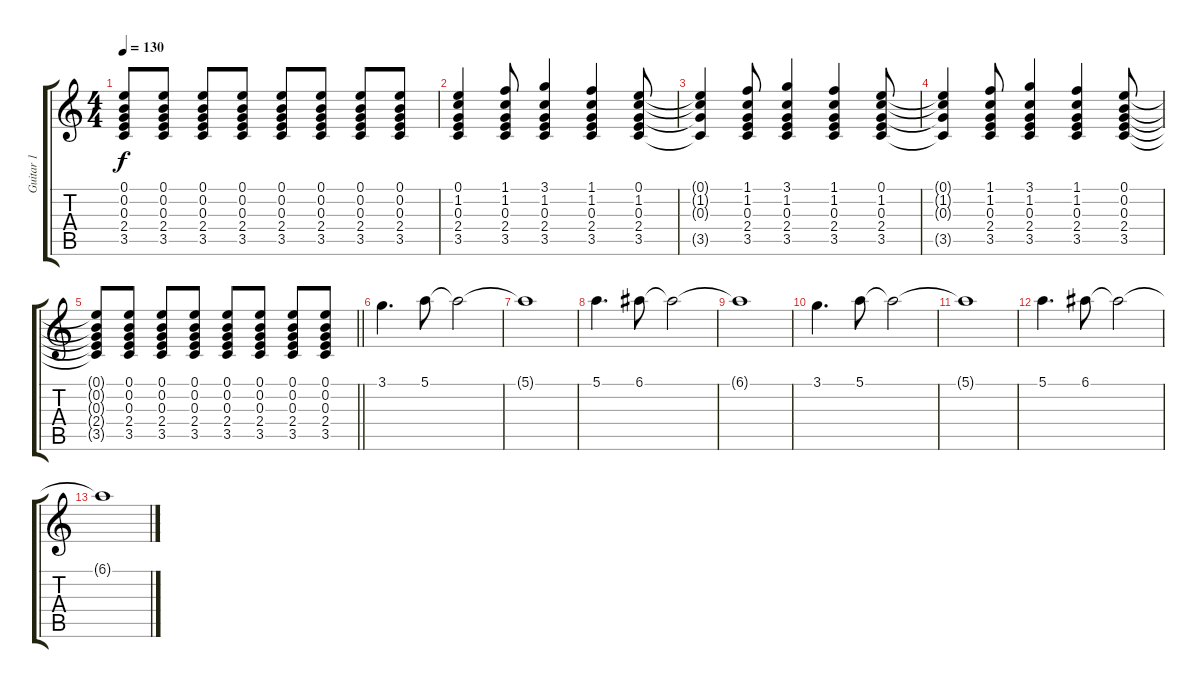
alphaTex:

\track ("Guitar 1" "Guitar 1") {instrument distortionguitar}
\staff {score tabs}
\tuning (E4 B3 G3 D3 A2 E2) {hide}
\ts (4 4)
\tempo 130
\clef g2
\ks c
(0.1{t} 0.2{t} 0.3{t} 2.4{t} 3.5{t}).8{dy f} (0.1 0.2 0.3 2.4 3.5).8 (0.1 0.2 0.3 2.4 3.5).8 (0.1 0.2 0.3 2.4 3.5).8 (0.1 0.2 0.3 2.4 3.5).8 (0.1 0.2 0.3 2.4 3.5).8 (0.1 0.2 0.3 2.4 3.5).8 (0.1 0.2 0.3 2.4 3.5).8 |
(0.1 1.2 0.3 2.4 3.5).4 (1.1 1.2 0.3 2.4 3.5).8 (3.1 1.2 0.3 2.4 3.5).4 (1.1 1.2 0.3 2.4 3.5).4 (0.1 1.2 0.3 2.4 3.5).8 |
(0.1{t} 1.2{t} 0.3{t} 3.5{t}).4 (1.1 1.2 0.3 2.4 3.5).8 (3.1 1.2 0.3 2.4 3.5).4 (1.1 1.2 0.3 2.4 3.5).4 (0.1 1.2 0.3 2.4 3.5).8 |
(0.1{t} 1.2{t} 0.3{t} 3.5{t}).4 (1.1 1.2 0.3 2.4 3.5).8 (3.1 1.2 0.3 2.4 3.5).4 (1.1 1.2 0.3 2.4 3.5).4 (0.1 0.2 0.3 2.4 3.5).8 |
\barLineRight lightlight
(0.1{t} 0.2{t} 0.3{t} 2.4{t} 3.5{t}).8 (0.1 0.2 0.3 2.4 3.5).8 (0.1 0.2 0.3 2.4 3.5).8 (0.1 0.2 0.3 2.4 3.5).8 (0.1 0.2 0.3 2.4 3.5).8 (0.1 0.2 0.3 2.4 3.5).8 (0.1 0.2 0.3 2.4 3.5).8 (0.1 0.2 0.3 2.4 3.5).8 |
3.1.4{d instrument electricguitarclean} 5.1.8 5.1{t}.2 |
5.1{t}.1 |
5.1.4{d} 6.1.8 6.1{t}.2 |
6.1{t}.1 |
3.1.4{d} 5.1.8 5.1{t}.2 |
5.1{t}.1 |
5.1.4{d} 6.1.8 6.1{t}.2 |
6.1{t}.1
